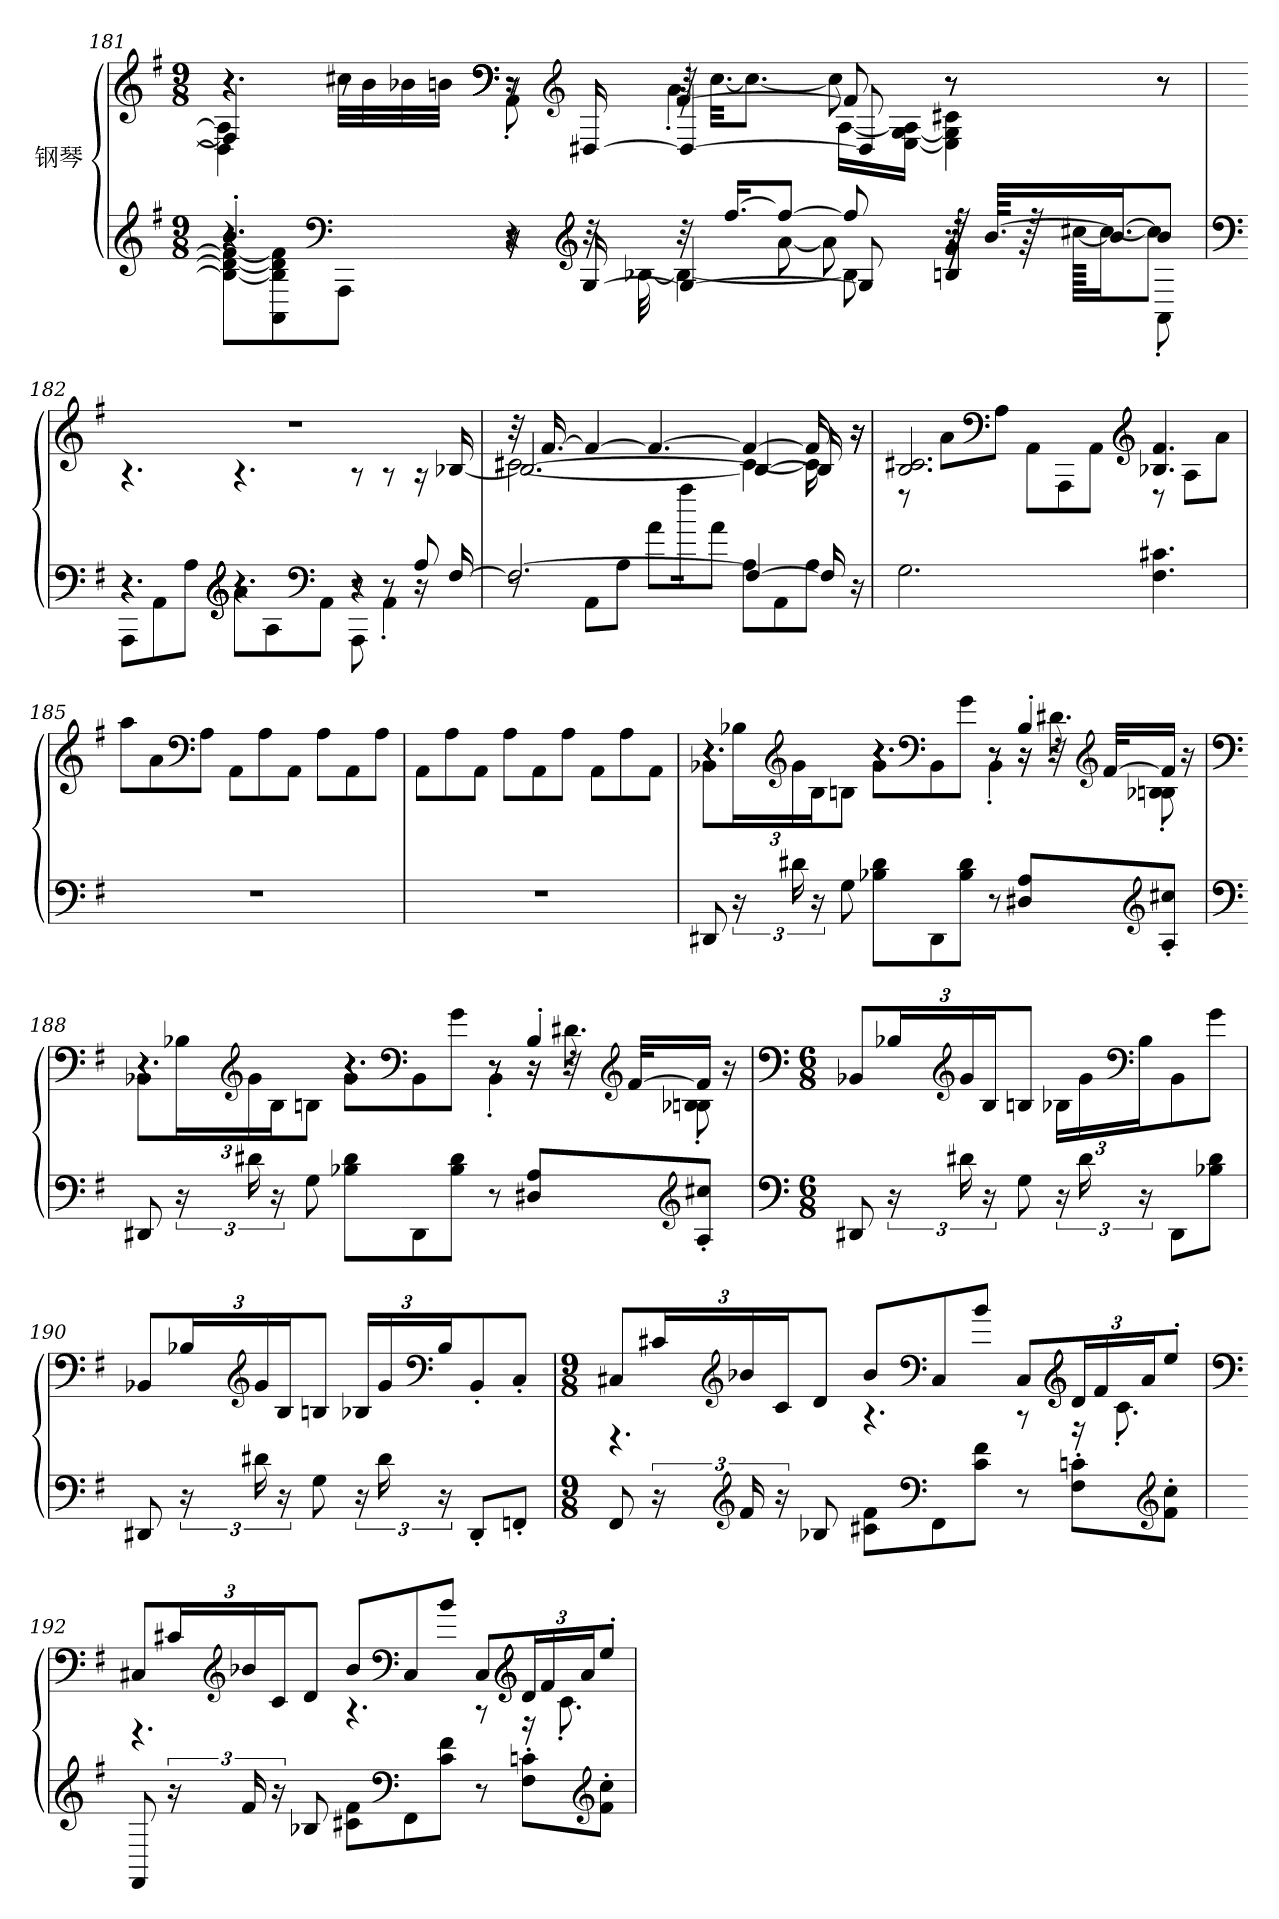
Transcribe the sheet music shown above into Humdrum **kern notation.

**kern	**kern
*part1	*part1
*staff2	*staff1
*I"钢琴	*
!!LO:LB:g=z
*clefG2	*clefG2
*k[f#]	*k[f#]
*M9/8	*M9/8
*MM93	*MM93
=181	=181
*^	*^
*	*^	*	*^
*	*	*^	*	*	*^
4.r	4.r	4.b'/	8B\_ 8d\_ 8f#\_L	4.r	4.r	4F#/]	4D\] 4A\]
.	.	.	8AA\ 8B\] 8d\] 8f#\]	.	.	.	.
*clefF4	*	*	*	*	*	*	*
*	*	*	*	*MM90	*	*	*
.	.	.	8AAA\J	.	.	8r	32cc#X\LLL
.	.	.	.	.	.	.	32b\
.	.	.	.	.	.	.	32b-X\
.	.	.	.	.	.	.	32bn\JJJ
*	*	*	*	*clefF4	*	*	*
*	*	*	*	*MM86	*	*	*
8r	16r	16r	4r	8r	8r	16r	8AA'\
*clefG2	*	*	*	*clefG2	*	*	*
.	32r	[16G/	.	.	.	[16D#X/	.
.	[32B-X\	.	.	.	.	.	.
*	*	*	*	*MM81	*	*	*
32r	4B-\_	4G/_	.	[4f#/	64r	4D#/_	4a'\
.	.	.	.	.	[32.cc#\KKL	.	.
[16.ff#/KL	.	.	.	.	.	.	.
.	.	.	.	.	8.cc#\J_	.	.
8ff#/J_	.	.	[8a\	.	.	.	.
*	*	*	*	*MM89	*	*	*
8ff#/]	8B-\]	8G/]	8a\]	8f#/]	8cc#\]	8D#/]	[16A\LL
.	.	.	.	.	.	.	[16E\ [16G\ 16A\]JJ
*	*	*	*	*MM79	*	*	*
128r	64r	4Bn/ 4g/	8r	8r	8r	8r	4E\] 4G\] 4c#X\
[64.b/KKLL	.	.	.	.	.	.	.
.	128r	.	.	.	.	.	.
.	[128cc#X\KKKLL	.	.	.	.	.	.
16.b/J_	16.cc#\J_	.	.	.	.	.	.
*	*	*	*	*MM82	*	*	*
8b/J]	8cc#\J]	.	8AA'\	8r	8r	8r	.
*v	*v	*v	*v	*	*	*	*
*	*v	*v	*v	*v
!!LO:LB:g=z
=182	=182
*clefF4	*
*	*MM100
*^	*^
*	*^	*	*
4.r	8AAA\L	4.r	8%9r	4.r
.	8AA\	.	.	.
.	8A\J	.	.	.
*clefG2	*	*	*	*
*	*	*	*MM125	*
4.r	8a\L	4.r	.	4.r
.	8A\	.	.	.
*clefF4	*	*	*	*
.	8AA\J	.	.	.
*	*	*	*MM115	*
4r	8AAA\	8r	.	8r
*	*	*	*MM122	*
.	4AA'\	8r	.	8r
*	*	*	*MM113	*
8A/	.	16r	.	16r
.	.	[16F#/	.	[16B-X/
*	*	*	*v	*v
=183	=183	=183	=183
*	*	*	*MM103
*	*	*	*^
*	*	*	*	*^
8%9r	8r	2.F#/_	32r	[2.c#X\	2.B-/_
.	.	.	[16.f#/	.	.
*	*	*	*MM107	*	*
.	8AA\L	.	4f#/_	.	.
.	8A\J	.	.	.	.
*	*	*	*MM124	*	*
.	8a\L	.	4.f#/_	.	.
.	8aa\	.	.	.	.
.	8a\J	.	.	.	.
*	*	*	*MM122	*	*
.	8A\L	4F#/_	4f#/_	4c#\_	4B-/_
.	8AA\	.	.	.	.
*	*	*	*MM106	*	*
.	8A\J	16F#/]	16f#/]	16c#\]	16B-/]
.	.	16r	16r	16r	16r
*v	*v	*v	*	*	*
*	*v	*v	*v
!!LO:LB:g=z
=184	=184
*	*MM110
*	*^
2.G\	2.B/ 2.c#X/	8r
*	*MM108	*
.	.	8a\L
*	*clefF4	*
*	*MM111	*
.	.	8A\J
*	*MM119	*
.	.	8AA\L
*	*MM120	*
.	.	8AAA\
*	*MM104	*
.	.	8AA\J
*	*clefG2	*
*	*MM99	*
4.F#\ 4.c#X\	4.B-X/ 4.f#/	8r
*	*MM107	*
.	.	8A\L
*	*MM115	*
.	.	8a\J
*	*v	*v
=185	=185
*	*MM111
8%9r	8aa\L
*	*MM109
.	8a\
*	*clefF4
*	*MM117
.	8A\J
*	*MM122
.	8AA\L
*	*MM130
.	8A\
*	*MM124
.	8AA\J
*	*MM133
.	8A\L
*	*MM136
.	8AA\
*	*MM141
.	8A\J
=186	=186
*	*MM133
8%9r	8AA\L
*	*MM136
.	8A\
*	*MM133
.	8AA\J
*	*MM132
.	8A\L
*	*MM129
.	8AA\
.	8A\J
*	*MM138
.	8AA\L
*	*MM135
.	8A\
*	*MM138
.	8AA\J
!!LO:LB:g=z
=187	=187
*	*MM133
*	*^
*	*	*^
*	*	*	*^
8DD#X/	4.r	4.r	4.r	8BB-X\L
*	*	*	*	*Xbrackettup
*	*MM135	*	*	*
24r	.	.	.	24B-X\L
*	*clefG2	*	*	*
24d#X\	.	.	.	24g\
24r	.	.	.	24B-\J
*	*MM140	*	*	*
8G\	.	.	.	8Bn\J
*	*MM133	*	*	*
8B-X\ 8d#\L	4.r	4.r	4.r	8g\L
*	*clefF4	*	*	*
*	*MM145	*	*	*
8DD#\	.	.	.	8BB-\
*	*MM138	*	*	*
8B-\ 8d#\J	.	.	.	8g\J
*	*MM140	*	*	*
8r	8r	8r	8r	4BB-'\
8D#X/ 8A/L	16r	16r	4B'/	.
.	32r	8.d#X'\	.	.
*	*clefG2	*	*	*
.	[32f#/KLL	.	.	.
*clefG2	*	*	*	*
8A/' 8cc#X/'J	16f#/JJ]	.	.	8B-X\' 8Bn\'
.	16r	.	.	.
!!LO:PB:g=z	!!	!!	!!
=188	=188	=188	=188	=188
*clefF4	*clefF4	*	*	*
*	*MM112	*	*	*
8DD#X/	4.r	4.r	4.r	8BB-X\L
*	*MM154	*	*	*
24r	.	.	.	24B-X\L
*	*clefG2	*	*	*
24d#X\	.	.	.	24g\
24r	.	.	.	24B-\J
*	*MM130	*	*	*
8G\	.	.	.	8Bn\J
*	*MM121	*	*	*
8B-X\ 8d#\L	4.r	4.r	4.r	8g\L
*	*clefF4	*	*	*
*	*MM145	*	*	*
8DD#\	.	.	.	8BB-\
*	*MM130	*	*	*
8B-\ 8d#\J	.	.	.	8g\J
*	*MM135	*	*	*
8r	8r	8r	8r	4BB-'\
*	*MM138	*	*	*
8D#X/ 8A/L	16r	16r	4B'/	.
.	32r	8.d#X'\	.	.
*	*clefG2	*	*	*
.	[32f#/KLL	.	.	.
*clefG2	*	*	*	*
*	*MM141	*	*	*
8A/' 8cc#X/'J	16f#/JJ]	.	.	8B-X\' 8Bn\'
.	16r	.	.	.
*	*v	*v	*v	*v
!!LO:LB:g=z
=189	=189
*clefF4	*clefF4
*M6/8	*M6/8
*	*MM125
8DD#X/	8BB-X/L
24r	24B-X/L
*	*clefG2
24d#X\	24g/
24r	24B-/J
*	*MM133
8G\	8Bn/J
*	*MM126
24r	24B-X\LL
24d#\	24g\
*	*clefF4
24r	24B-\J
*	*MM133
8DD#\L	8BB-\
*	*MM129
8B-X\ 8d#\J	8g\J
=190	=190
8DD#X/	8BB-X/L
*	*MM140
24r	24B-X/L
*	*clefG2
24d#X\	24g/
24r	24B-/J
*	*MM128
8G\	8Bn/J
*	*MM136
24r	24B-X/LL
24d#\	24g/
*	*clefF4
24r	24B-/J
*	*MM133
8DD#'/L	8BB-'/
*	*MM129
8FFn'/J	8C'/J
!!LO:LB:g=z
=191	=191
*M9/8	*M9/8
*	*^
8FF#/	8C#X/L	4.r
*	*MM133	*
24r	24c#X/L	.
*clefG2	*clefG2	*
24f#/	24b-X/	.
24r	24c#/J	.
*	*MM126	*
8B-X/	8d/J	.
*	*MM143	*
8c#X\ 8f#\L	8b-/L	4.r
*clefF4	*clefF4	*
*	*MM132	*
8FF#\	8C#/	.
*	*MM133	*
8c#\ 8f#\J	8b-/J	.
*	*MM141	*
8r	8C#/L	8r
*	*clefG2	*
*	*MM140	*
8F#\' 8cn\'L	24d/L	16r
.	24f#/	.
.	.	8.c#'\
.	24a/J	.
*clefG2	*	*
*	*MM129	*
8f#\' 8cc\'J	8ee'/J	.
!!LO:LB:g=z	!!
=192	=192	=192
*	*clefF4	*
*	*MM132	*
8FF#/	8C#X/L	4.r
*	*MM130	*
24r	24c#X/L	.
*	*clefG2	*
24f#/	24b-X/	.
24r	24c#/J	.
*	*MM138	*
8B-X/	8d/J	.
*	*MM130	*
8c#X\ 8f#\L	8b-/L	4.r
*clefF4	*clefF4	*
*	*MM129	*
8FF#\	8C#/	.
*	*MM135	*
8c#\ 8f#\J	8b-/J	.
*	*MM140	*
8r	8C#/L	8r
*	*clefG2	*
*	*MM132	*
8F#\' 8cn\'L	24d/L	16r
.	24f#/	.
.	.	8.c#'\
.	24a/J	.
*clefG2	*	*
*	*MM126	*
8f#\' 8cc\'J	8ee'/J	.
*	*v	*v
=	=
*-	*-
